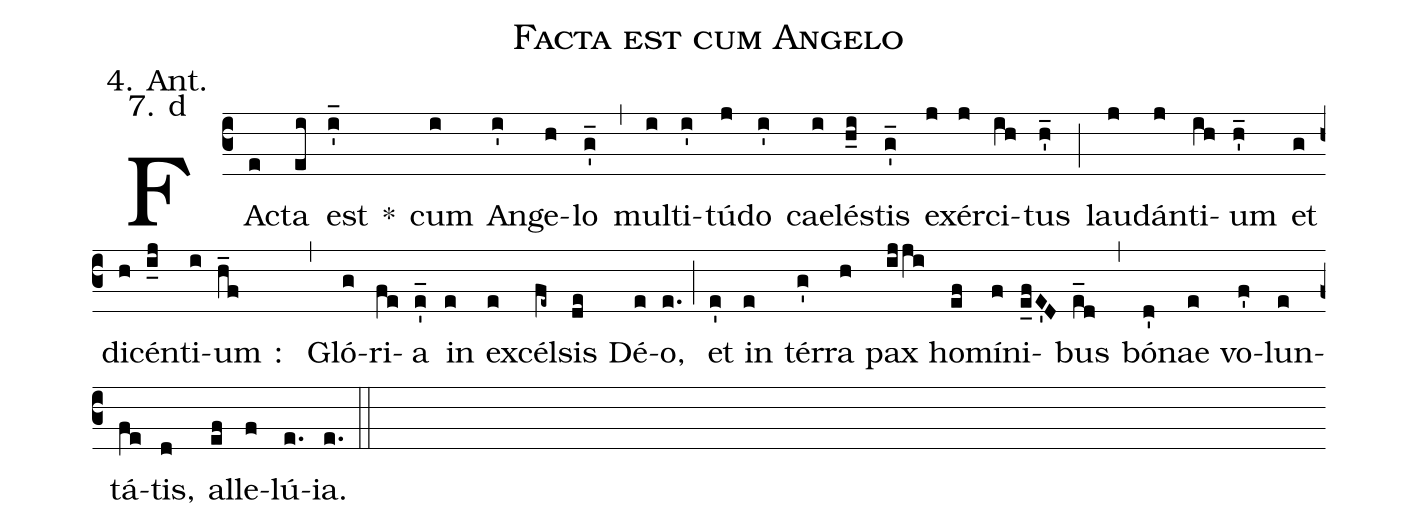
name: Facta est cum Angelo;
office-part: Antiphona;
mode: 7;
annotation: 4. Ant.;
annotation: 7. d;
%%
(c3)
FAc(e)ta(ei) est(i'_) *() cum(i) An(i')ge(h)lo(g'_) (,)
mul(i)ti(i')tú(j)do(i') cae(i)lés(h_i)tis(g'_) ex(j)ér(j)ci(ih)tus(h'_) (;)
lau(j)dán(j)ti(ih)um(h'_) et(g) di(h)cén(i_j)ti(i)um(h_f) :() (,)
Gló(g)ri(fe)a(e'_) in(e) ex(e)cél(fe~)sis(de) Dé(e)o,(e.) (;)
et(e') in(e) tér(g')ra(h) pax(ijji) ho(ef)mín(f)i(e_fE'D)bus(e_d) (,)
bó(d')nae(e) vo(f')lun(e)tá(fe)tis,(d) al(ef)le(f)lú(e.)ia.(e.) (::)
